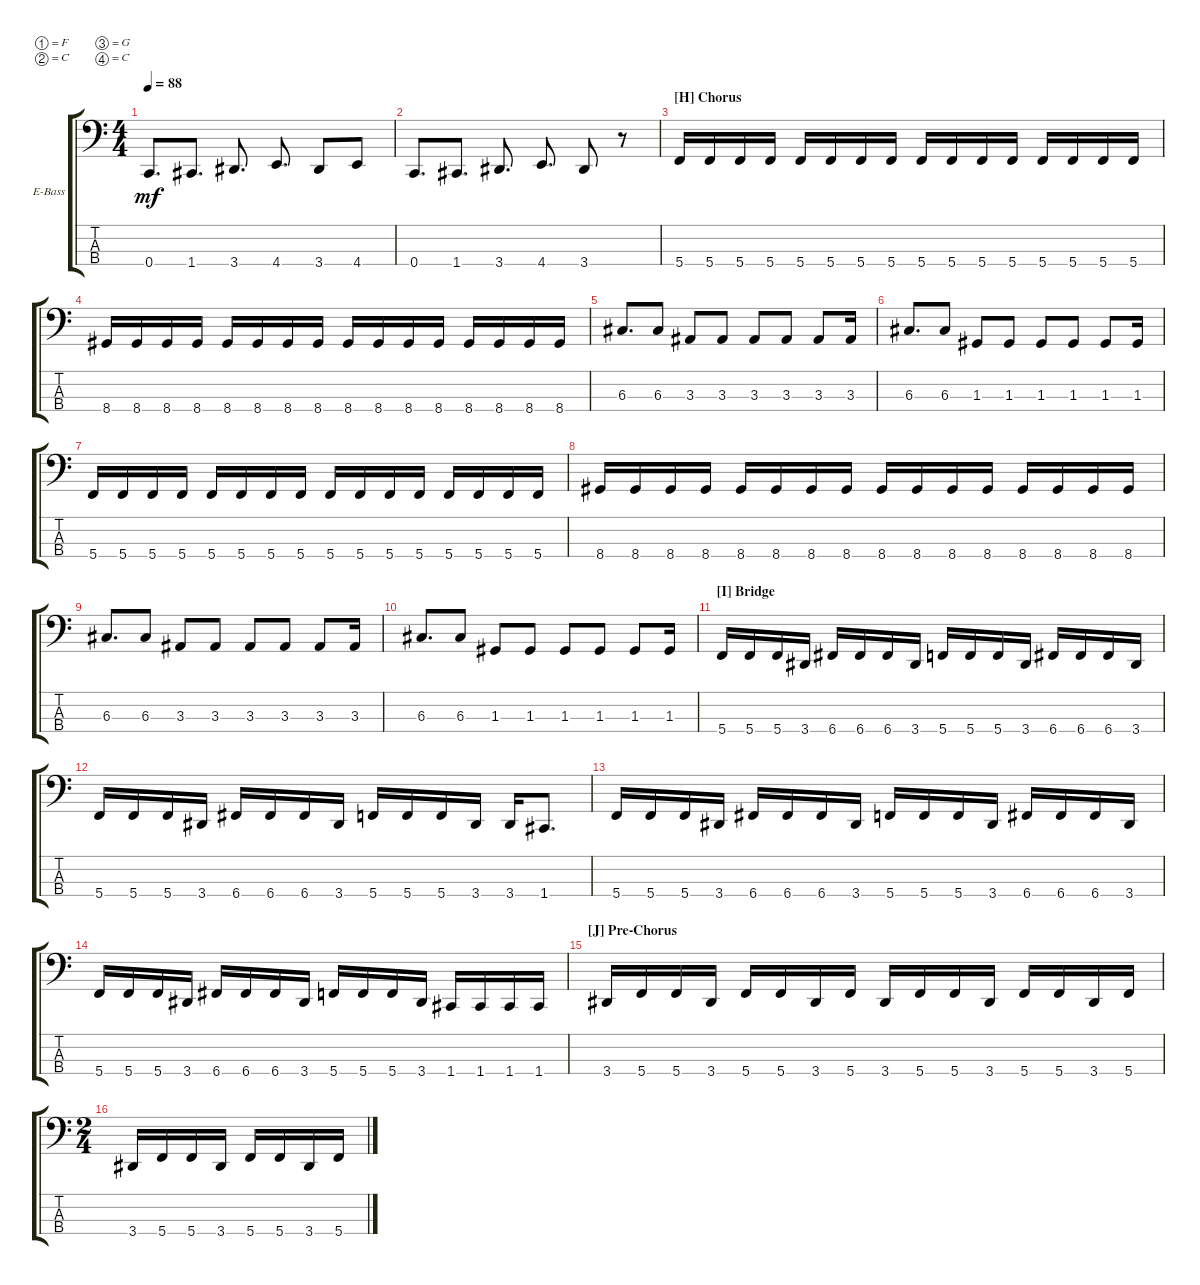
\defaultSystemsLayout 4
\bracketExtendMode groupsimilarinstruments
\firstSystemTrackNameOrientation horizontal
\otherSystemsTrackNameOrientation horizontal
\track ("Electric Bass" "E-Bass") {instrument electricbassfinger}
\staff {score tabs}
\tuning (F2 C2 G1 C1)
\ts (4 4)
\tempo 88
\clef f4
\scale
0.485477
\ks c
0.4.8{d dy mf} 1.4.8{d} 3.4.8{d} 4.4.8{d} 3.4.8 4.4.8 |
\scale
0.257261 0.4.8{d} 1.4.8{d} 3.4.8{d} 4.4.8{d} 3.4.8 r.8 |
\section ("H" "Chorus")
\scale
0.257261 5.4.16 5.4.16 5.4.16 5.4.16 5.4.16 5.4.16 5.4.16 5.4.16 5.4.16 5.4.16 5.4.16 5.4.16 5.4.16 5.4.16 5.4.16 5.4.16 |
\scale
0.333333 8.4.16 8.4.16 8.4.16 8.4.16 8.4.16 8.4.16 8.4.16 8.4.16 8.4.16 8.4.16 8.4.16 8.4.16 8.4.16 8.4.16 8.4.16 8.4.16 |
\scale
0.333333 6.3.8{d} 6.3.8 3.3.8 3.3.8 3.3.8 3.3.8 3.3.8 3.3.16 |
\scale
0.333333 6.3.8{d} 6.3.8 1.3.8 1.3.8 1.3.8 1.3.8 1.3.8 1.3.16 |
\scale
0.333333 5.4.16 5.4.16 5.4.16 5.4.16 5.4.16 5.4.16 5.4.16 5.4.16 5.4.16 5.4.16 5.4.16 5.4.16 5.4.16 5.4.16 5.4.16 5.4.16 |
\scale
0.333333 8.4.16 8.4.16 8.4.16 8.4.16 8.4.16 8.4.16 8.4.16 8.4.16 8.4.16 8.4.16 8.4.16 8.4.16 8.4.16 8.4.16 8.4.16 8.4.16 |
\scale
0.333333 6.3.8{d} 6.3.8 3.3.8 3.3.8 3.3.8 3.3.8 3.3.8 3.3.16 |
\scale
0.333333 6.3.8{d} 6.3.8 1.3.8 1.3.8 1.3.8 1.3.8 1.3.8 1.3.16 |
\section ("I" "Bridge")
\scale
0.333333 5.4.16 5.4.16 5.4.16 3.4.16 6.4.16 6.4.16 6.4.16 3.4.16 5.4.16 5.4.16 5.4.16 3.4.16 6.4.16 6.4.16 6.4.16 3.4.16 |
\scale
0.333333 5.4.16 5.4.16 5.4.16 3.4.16 6.4.16 6.4.16 6.4.16 3.4.16 5.4.16 5.4.16 5.4.16 3.4.16 3.4.16 1.4.8{d} |
\scale
0.333333 5.4.16 5.4.16 5.4.16 3.4.16 6.4.16 6.4.16 6.4.16 3.4.16 5.4.16 5.4.16 5.4.16 3.4.16 6.4.16 6.4.16 6.4.16 3.4.16 |
\scale
0.333333 5.4.16 5.4.16 5.4.16 3.4.16 6.4.16 6.4.16 6.4.16 3.4.16 5.4.16 5.4.16 5.4.16 3.4.16 1.4.16 1.4.16 1.4.16 1.4.16 |
\section ("J" "Pre-Chorus")
\scale
0.333333 3.4.16 5.4.16 5.4.16 3.4.16 5.4.16 5.4.16 3.4.16 5.4.16 3.4.16 5.4.16 5.4.16 3.4.16 5.4.16 5.4.16 3.4.16 5.4.16 |
\ts (2 4)
\scale
0.39527 3.4.16 5.4.16 5.4.16 3.4.16 5.4.16 5.4.16 3.4.16 5.4.16
